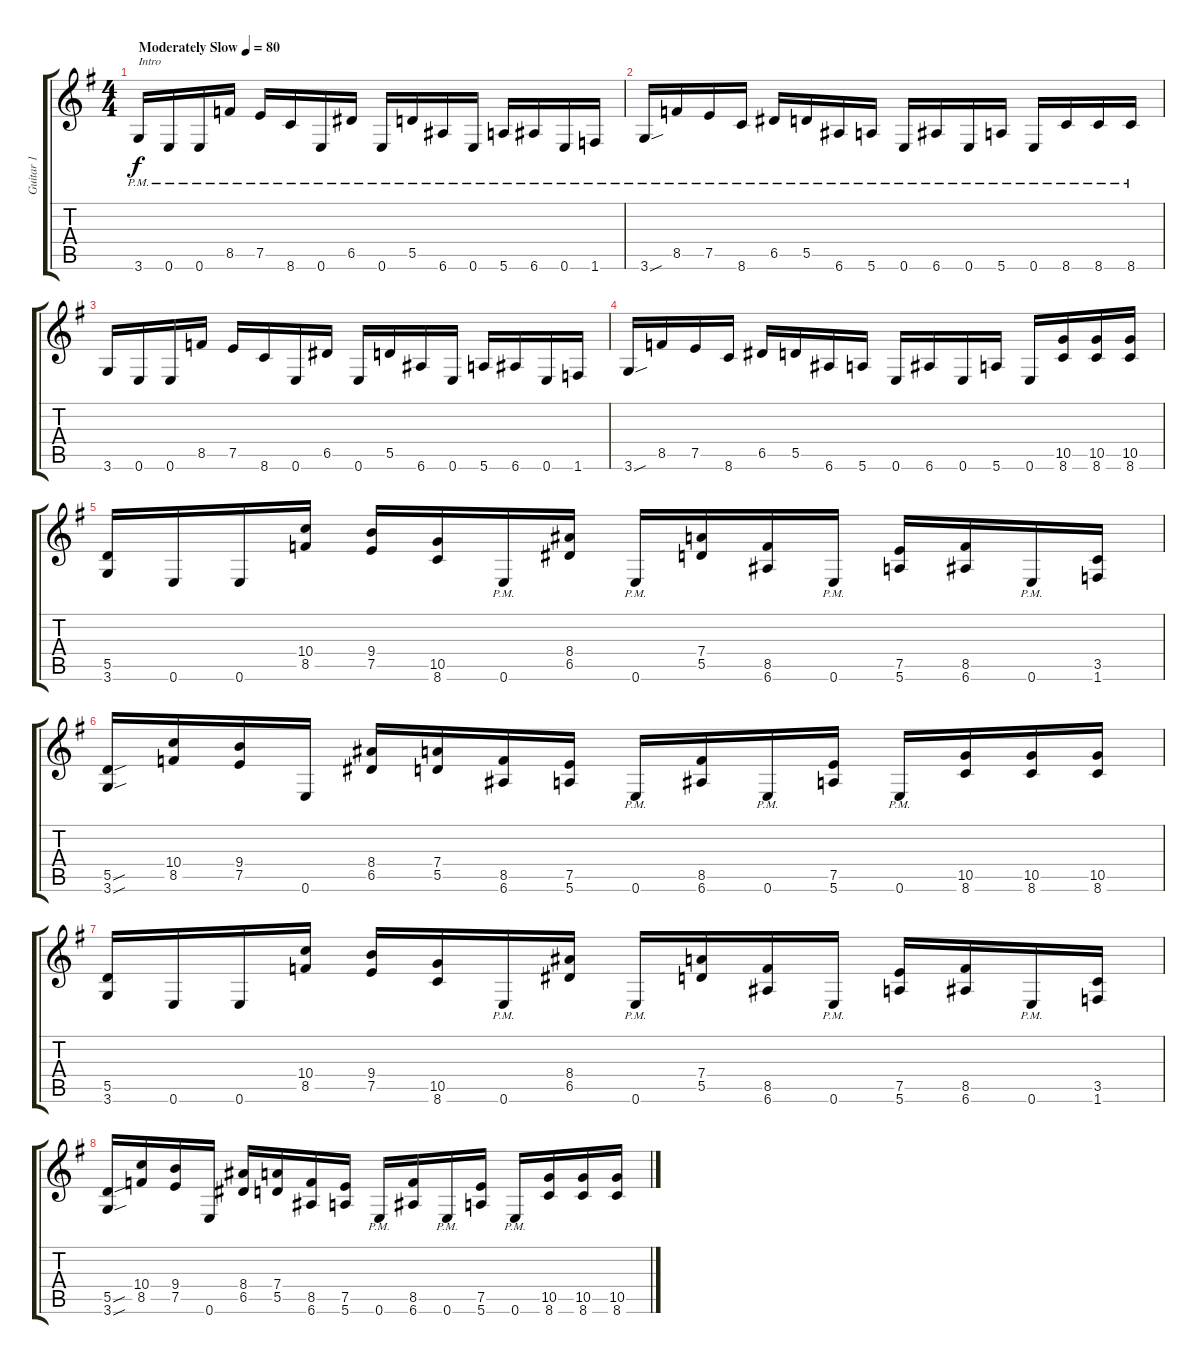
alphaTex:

\track ("Guitar 1" "Guitar 1") {instrument distortionguitar}
\staff {score tabs}
\tuning (E4 B3 G3 D3 A2 E2) {hide}
\ts (4 4)
\tempo (80 "Moderately Slow")
\clef g2
\ks g
3.6{pm}.16{txt "Intro" dy f instrument distortionguitar} 0.6{pm}.16 0.6{pm}.16 8.5{pm}.16 7.5{pm}.16 8.6{pm}.16 0.6{pm}.16 6.5{pm}.16 0.6{pm}.16 5.5{pm}.16 6.6{pm}.16 0.6{pm}.16 5.6{pm}.16 6.6{pm}.16 0.6{pm}.16 1.6{pm}.16 |
3.6{sou pm}.16 8.5{pm}.16 7.5{pm}.16 8.6{pm}.16 6.5{pm}.16 5.5{pm}.16 6.6{pm}.16 5.6{pm}.16 0.6{pm}.16 6.6{pm}.16 0.6{pm}.16 5.6{pm}.16 0.6{pm}.16 8.6{pm}.16 8.6{pm}.16 8.6{pm}.16 |
3.6.16 0.6.16 0.6.16 8.5.16 7.5.16 8.6.16 0.6.16 6.5.16 0.6.16 5.5.16 6.6.16 0.6.16 5.6.16 6.6.16 0.6.16 1.6.16 |
3.6{sou}.16 8.5.16 7.5.16 8.6.16 6.5.16 5.5.16 6.6.16 5.6.16 0.6.16 6.6.16 0.6.16 5.6.16 0.6.16 (10.5 8.6).16 (10.5 8.6).16 (10.5 8.6).16 |
(5.5 3.6).16 0.6.16 0.6.16 (10.4 8.5).16 (9.4 7.5).16 (10.5 8.6).16 0.6{pm}.16 (8.4 6.5).16 0.6{pm}.16 (7.4 5.5).16 (8.5 6.6).16 0.6{pm}.16 (7.5 5.6).16 (8.5 6.6).16 0.6{pm}.16 (3.5 1.6).16 |
(5.5{sou} 3.6{sou}).16 (10.4 8.5).16 (9.4 7.5).16 0.6.16 (8.4 6.5).16 (7.4 5.5).16 (8.5 6.6).16 (7.5 5.6).16 0.6{pm}.16 (8.5 6.6).16 0.6{pm}.16 (7.5 5.6).16 0.6{pm}.16 (10.5 8.6).16 (10.5 8.6).16 (10.5 8.6).16 |
(5.5 3.6).16 0.6.16 0.6.16 (10.4 8.5).16 (9.4 7.5).16 (10.5 8.6).16 0.6{pm}.16 (8.4 6.5).16 0.6{pm}.16 (7.4 5.5).16 (8.5 6.6).16 0.6{pm}.16 (7.5 5.6).16 (8.5 6.6).16 0.6{pm}.16 (3.5 1.6).16 |
(5.5{sou} 3.6{sou}).16 (10.4 8.5).16 (9.4 7.5).16 0.6.16 (8.4 6.5).16 (7.4 5.5).16 (8.5 6.6).16 (7.5 5.6).16 0.6{pm}.16 (8.5 6.6).16 0.6{pm}.16 (7.5 5.6).16 0.6{pm}.16 (10.5 8.6).16 (10.5 8.6).16 (10.5 8.6).16
